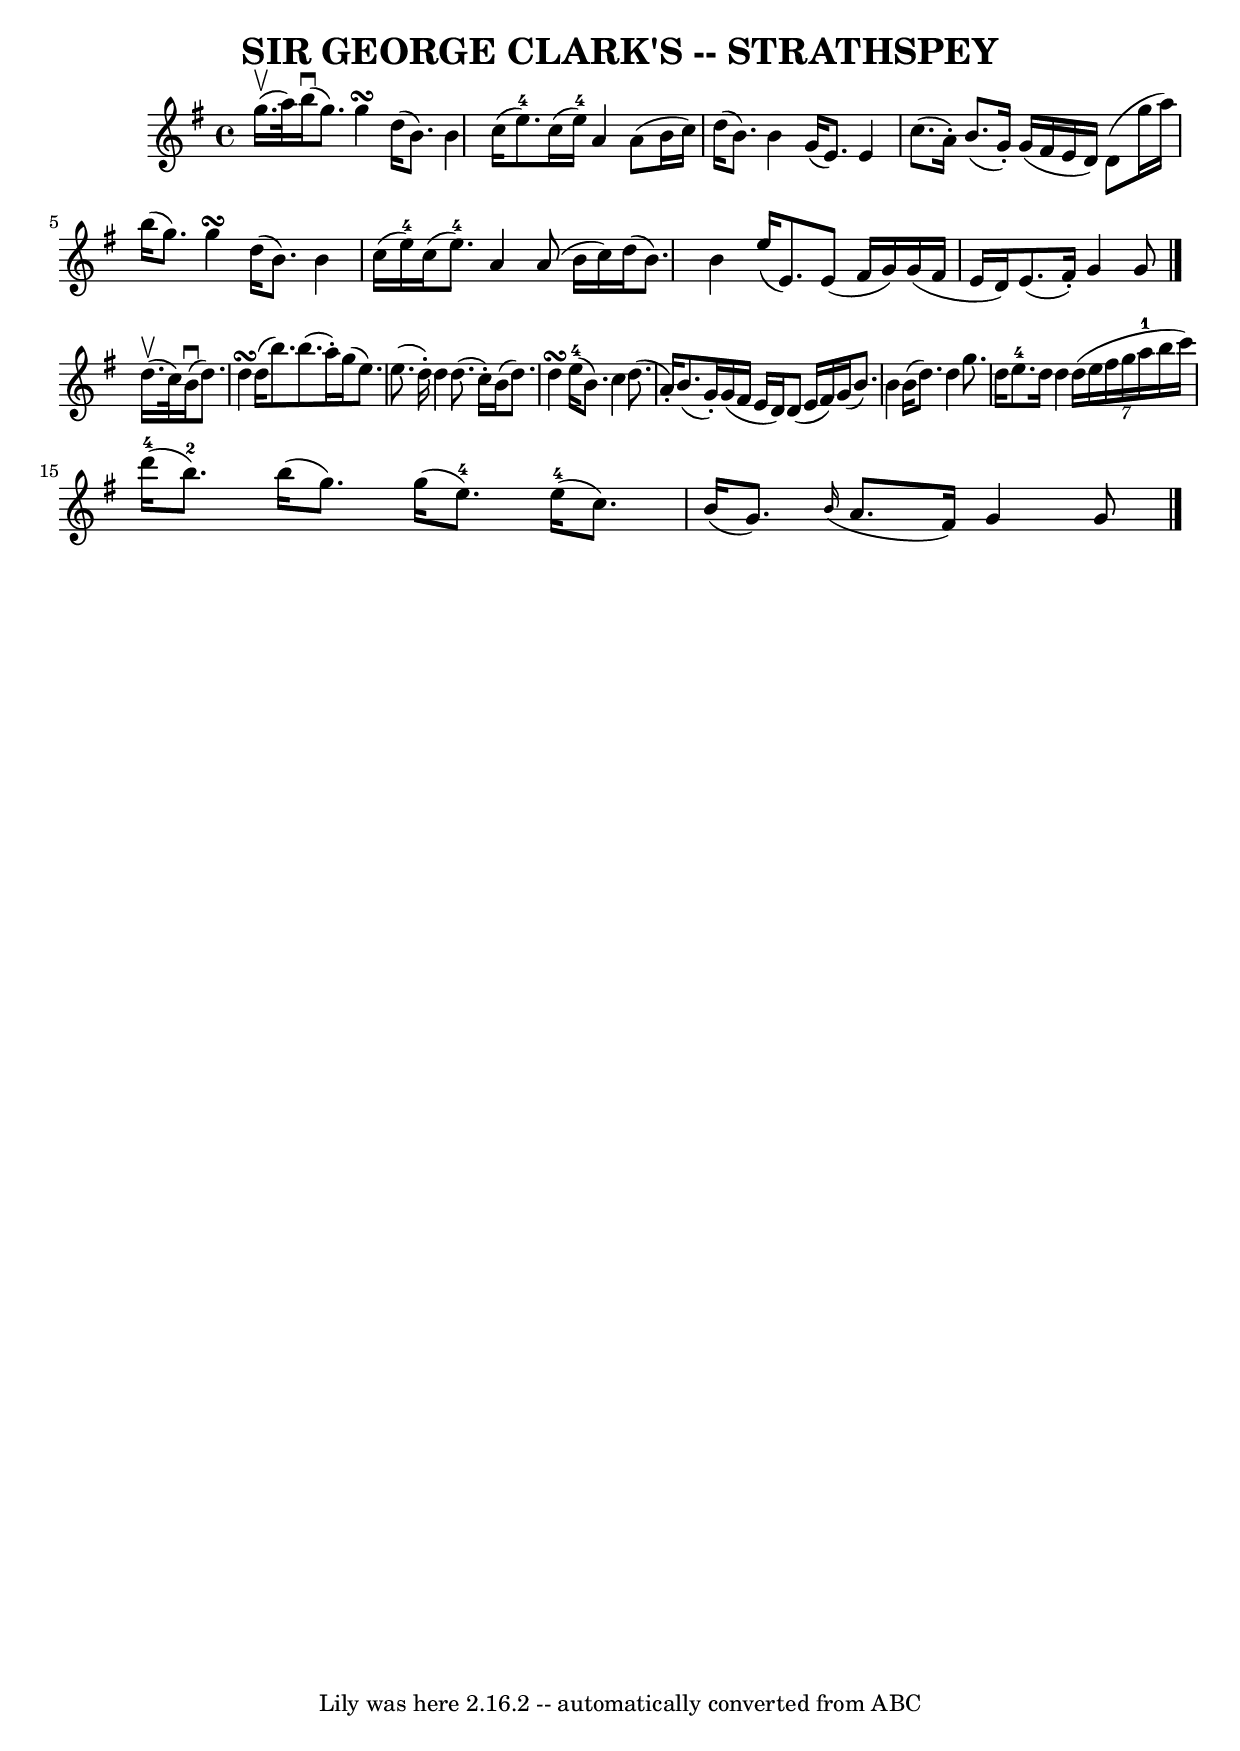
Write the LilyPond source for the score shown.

\version "2.16.2"
\include "Mammoth.ily"
\header {
  %% book = "Ryan's Mammoth Collection of Fiddle Tunes"
  composer = ""
  crossRefNumber = "1"
  footnotes = ""
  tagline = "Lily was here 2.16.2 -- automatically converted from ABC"
  title = "SIR GEORGE CLARK'S -- STRATHSPEY"

}
voicedefault =  {


  \override Staff.TimeSignature #'style = #'C
  \time 4/4 
  \key g \major
  g''16. (^\upbow a''32)   |
  b''16 
  (^\downbow g''8.) g''4\turn d''16 (b'8.) b'4    |
  
  c''16 (e''8.-4) c''16 (e''16-4) a'4 a'8 (b'16    
  c''16)   |
  d''16 (b'8.) b'4 g'16 (e'8.) e'4    
  |
  c''8. (a'16 -.) b'8. (g'16 -.) g'16 (fis'16 e'16 
  d'16) d'8 (g''16 a''16)   |
  b''16 (g''8.)   
  g''4\turn d''16 (b'8.) b'4    |
  c''16 (e''16-4)   
  c''16 (e''8.-4) a'4 a'8 (b'16 c''16)   |
  d''16 
  (b'8.) b'4 e''16 (e'8.) e'8 (fis'16 g'16)   
  |
  g'16 (fis'16 e'16 d'16) e'8. (fis'16 -.) g'4    
  g'8    \bar "|." d''16. (^\upbow c''32)   |
  b'16 
  (^\downbow d''8.) d''4\turn d''16 (b''8.) b''8. (a''16 -. -)   |
  g''16 (e''8.) e''8. (d''16 -.) d''4 d''8. (
  c''16 -.)   |
  b'16 (d''8.) d''4\turn e''16-4(
  b'8.) c''4    |
  d''8. (a'16 -.) b'8. (g'16 -.) g'16 
  (fis'16 e'16 d'16) d'8 (e'16 fis'16)   |
  g'16 
  (b'8.) b'4 b'16 (d''8.) d''4    |
  g''8. d''16    
  e''8.-4 d''16 d''4    \times 6/7 { d''16 (e''16 fis''16    
				     g''16 a''16-1 b''16 c'''16) 
				   }   |
  d'''16-4(
  b''8.-2) b''16 (g''8.) g''16 (e''8.-4) e''16-4(
  c''8.)   |
  b'16 (g'8.)   \grace { b'16 (
		       } a'8.    
  fis'16) g'4 g'8    \bar "|."   

}

\score{
  <<

    \context Staff="default"
    {
      \voicedefault 
      
    }

  >>
  \layout {
    
  }
  \midi {
  }

}
